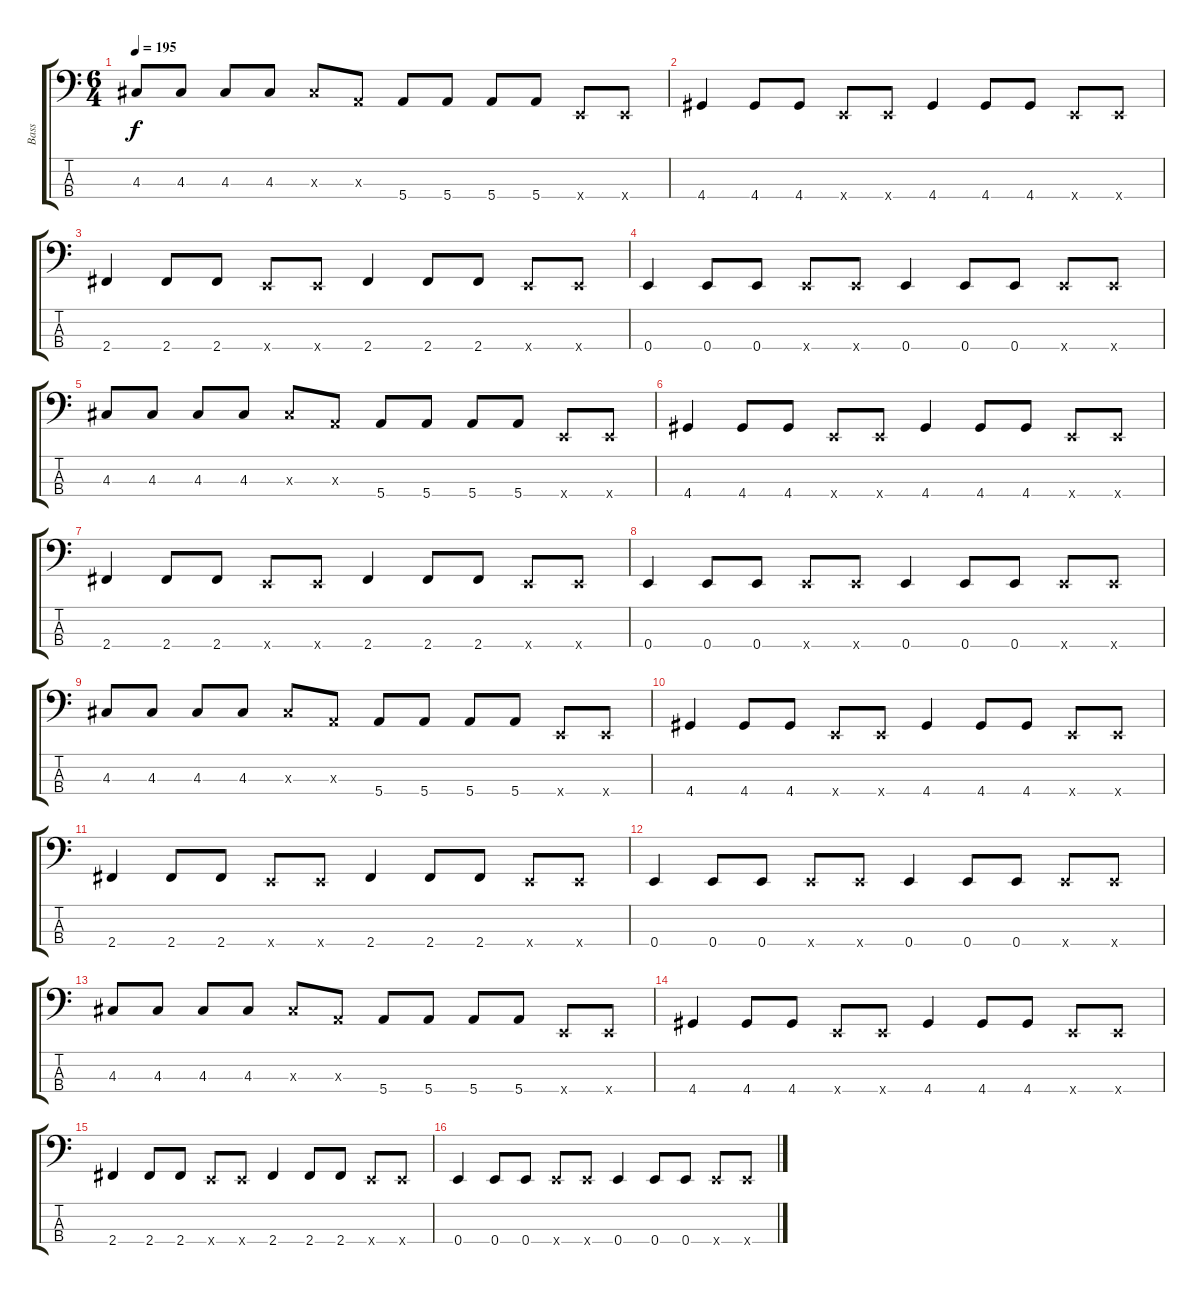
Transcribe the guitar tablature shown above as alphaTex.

\track ("Bass" "Bass") {instrument electricbassfinger}
\staff {score tabs}
\tuning (G2 D2 A1 E1) {hide}
\ts (6 4)
\tempo 195
\clef f4
\ks c
4.3.8{dy f} 4.3.8 4.3.8 4.3.8 4.3{x}.8 0.3{x}.8 5.4.8 5.4.8 5.4.8 5.4.8 0.4{x}.8 0.4{x}.8 |
4.4.4 4.4.8 4.4.8 0.4{x}.8 0.4{x}.8 4.4.4 4.4.8 4.4.8 0.4{x}.8 0.4{x}.8 |
2.4.4 2.4.8 2.4.8 0.4{x}.8 0.4{x}.8 2.4.4 2.4.8 2.4.8 0.4{x}.8 0.4{x}.8 |
0.4.4 0.4.8 0.4.8 0.4{x}.8 0.4{x}.8 0.4.4 0.4.8 0.4.8 0.4{x}.8 0.4{x}.8 |
4.3.8 4.3.8 4.3.8 4.3.8 4.3{x}.8 0.3{x}.8 5.4.8 5.4.8 5.4.8 5.4.8 0.4{x}.8 0.4{x}.8 |
4.4.4 4.4.8 4.4.8 0.4{x}.8 0.4{x}.8 4.4.4 4.4.8 4.4.8 0.4{x}.8 0.4{x}.8 |
2.4.4 2.4.8 2.4.8 0.4{x}.8 0.4{x}.8 2.4.4 2.4.8 2.4.8 0.4{x}.8 0.4{x}.8 |
0.4.4 0.4.8 0.4.8 0.4{x}.8 0.4{x}.8 0.4.4 0.4.8 0.4.8 0.4{x}.8 0.4{x}.8 |
4.3.8 4.3.8 4.3.8 4.3.8 4.3{x}.8 0.3{x}.8 5.4.8 5.4.8 5.4.8 5.4.8 0.4{x}.8 0.4{x}.8 |
4.4.4 4.4.8 4.4.8 0.4{x}.8 0.4{x}.8 4.4.4 4.4.8 4.4.8 0.4{x}.8 0.4{x}.8 |
2.4.4 2.4.8 2.4.8 0.4{x}.8 0.4{x}.8 2.4.4 2.4.8 2.4.8 0.4{x}.8 0.4{x}.8 |
0.4.4 0.4.8 0.4.8 0.4{x}.8 0.4{x}.8 0.4.4 0.4.8 0.4.8 0.4{x}.8 0.4{x}.8 |
4.3.8 4.3.8 4.3.8 4.3.8 4.3{x}.8 0.3{x}.8 5.4.8 5.4.8 5.4.8 5.4.8 0.4{x}.8 0.4{x}.8 |
4.4.4 4.4.8 4.4.8 0.4{x}.8 0.4{x}.8 4.4.4 4.4.8 4.4.8 0.4{x}.8 0.4{x}.8 |
2.4.4 2.4.8 2.4.8 0.4{x}.8 0.4{x}.8 2.4.4 2.4.8 2.4.8 0.4{x}.8 0.4{x}.8 |
0.4.4 0.4.8 0.4.8 0.4{x}.8 0.4{x}.8 0.4.4 0.4.8 0.4.8 0.4{x}.8 0.4{x}.8
